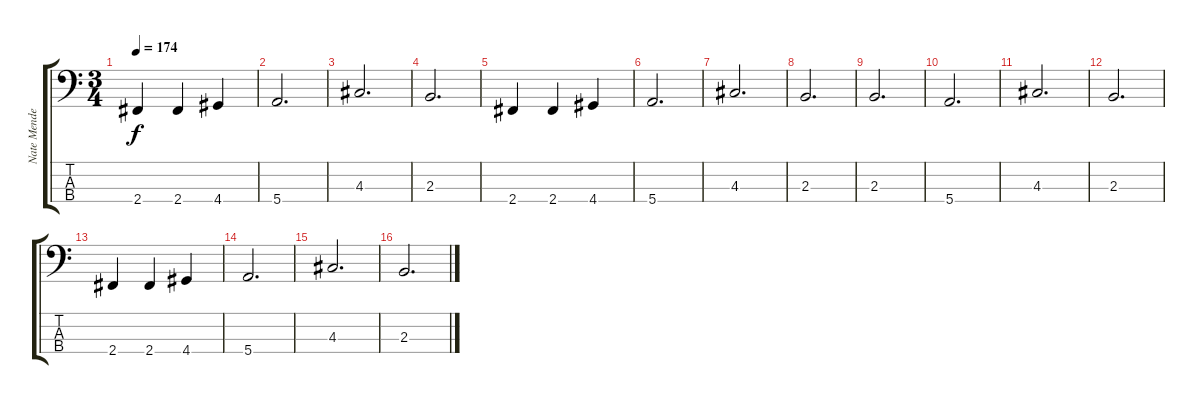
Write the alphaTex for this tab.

\track ("Nate Mendel - Bass Guitar" "Nate Mende") {instrument electricbasspick}
\staff {score tabs}
\tuning (G2 D2 A1 E1) {hide}
\ts (3 4)
\tempo 174
\clef f4
\ks c
2.4.4{dy f} 2.4.4 4.4.4 |
5.4.2{d} |
4.3.2{d} |
2.3.2{d} |
2.4.4 2.4.4 4.4.4 |
5.4.2{d} |
4.3.2{d} |
2.3.2{d} |
2.3.2{d} |
5.4.2{d} |
4.3.2{d} |
2.3.2{d} |
2.4.4 2.4.4 4.4.4 |
5.4.2{d} |
4.3.2{d} |
2.3.2{d}
